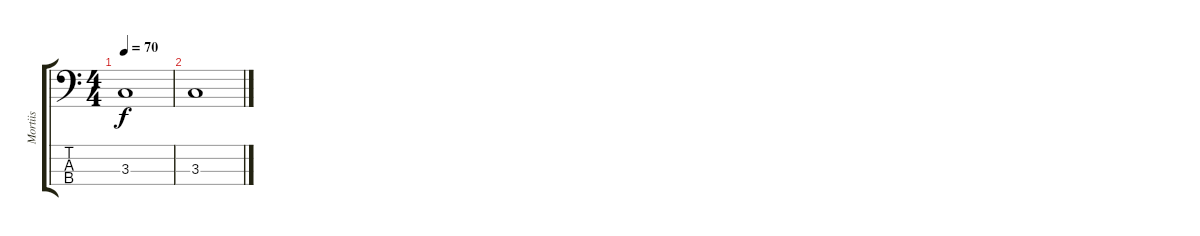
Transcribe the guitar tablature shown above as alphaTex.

\track ("Mortiis" "Mortiis") {instrument electricbassfinger}
\staff {score tabs}
\tuning (G2 D2 A1 E1) {hide}
\ts (4 4)
\tempo 70
\clef f4
\ks c
3.3.1{dy f} |
3.3.1
